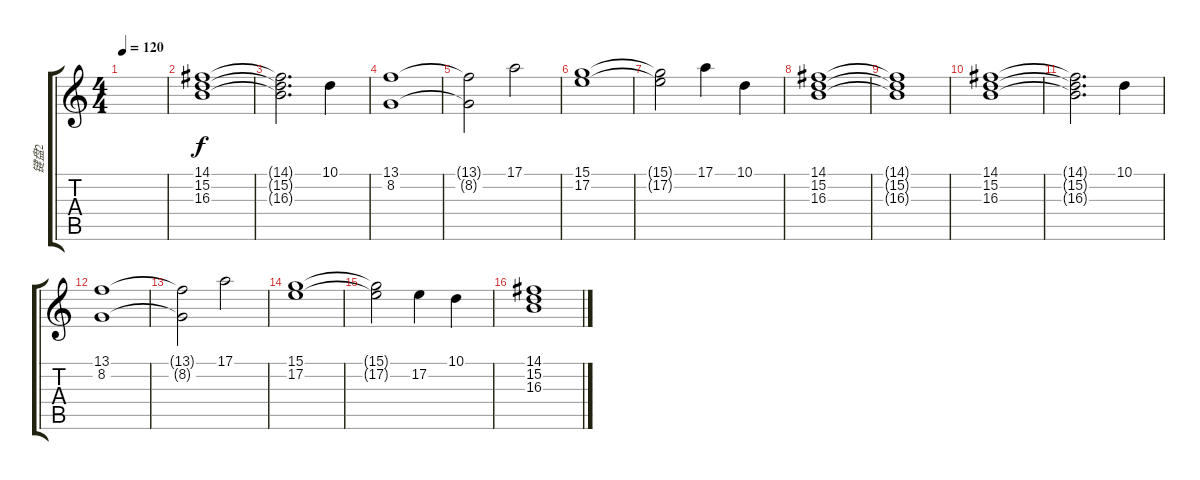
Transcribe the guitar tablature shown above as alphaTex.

\track ("键盘2" "键盘2") {instrument lead2sawtooth}
\staff {score tabs}
\tuning (E4 B3 G3 D3 A2 E2) {hide}
\ts (4 4)
\tempo 120
\clef g2
\ks c
|
(14.1 15.2 16.3).1 |
(14.1{t} 15.2{t} 16.3{t}).2{d} 10.1.4 |
(13.1 8.2).1 |
(13.1{t} 8.2{t}).2 17.1.2 |
(15.1 17.2).1 |
(15.1{t} 17.2{t}).2 17.1.4 10.1.4 |
(14.1 15.2 16.3).1 |
(14.1{t} 15.2{t} 16.3{t}).1 |
(14.1 15.2 16.3).1 |
(14.1{t} 15.2{t} 16.3{t}).2{d} 10.1.4 |
(13.1 8.2).1 |
(13.1{t} 8.2{t}).2 17.1.2 |
(15.1 17.2).1 |
(15.1{t} 17.2{t}).2 17.2.4 10.1.4 |
(14.1 15.2 16.3).1{volume 0}
